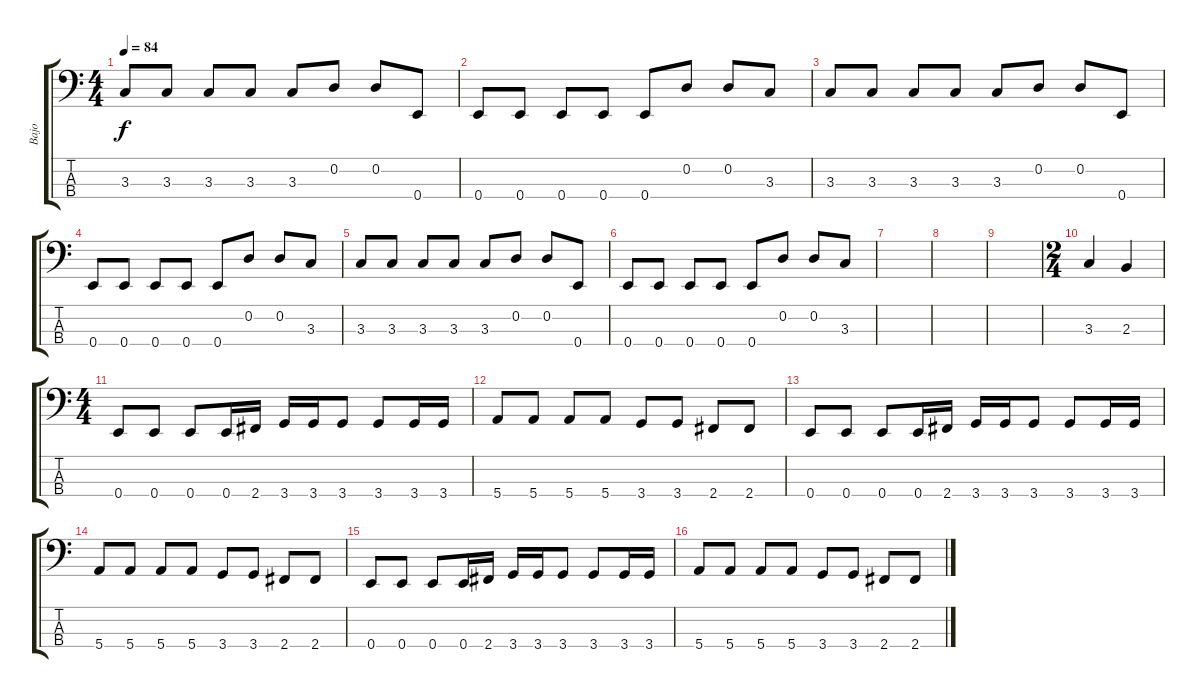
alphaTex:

\track ("Bajo" "Bajo") {instrument electricbassfinger}
\staff {score tabs}
\tuning (G2 D2 A1 E1) {hide}
\ts (4 4)
\tempo 84
\clef f4
\ks c
3.3.8{dy f} 3.3.8 3.3.8 3.3.8 3.3.8 0.2.8 0.2.8 0.4.8 |
0.4.8 0.4.8 0.4.8 0.4.8 0.4.8 0.2.8 0.2.8 3.3.8 |
3.3.8 3.3.8 3.3.8 3.3.8 3.3.8 0.2.8 0.2.8 0.4.8 |
0.4.8 0.4.8 0.4.8 0.4.8 0.4.8 0.2.8 0.2.8 3.3.8 |
3.3.8 3.3.8 3.3.8 3.3.8 3.3.8 0.2.8 0.2.8 0.4.8 |
0.4.8 0.4.8 0.4.8 0.4.8 0.4.8 0.2.8 0.2.8 3.3.8 |
|
|
|
\ts (2 4)
3.3.4 2.3.4 |
\ts (4 4)
0.4.8 0.4.8 0.4.8 0.4.16 2.4.16 3.4.16 3.4.16 3.4.8 3.4.8 3.4.16 3.4.16 |
5.4.8 5.4.8 5.4.8 5.4.8 3.4.8 3.4.8 2.4.8 2.4.8 |
0.4.8 0.4.8 0.4.8 0.4.16 2.4.16 3.4.16 3.4.16 3.4.8 3.4.8 3.4.16 3.4.16 |
5.4.8 5.4.8 5.4.8 5.4.8 3.4.8 3.4.8 2.4.8 2.4.8 |
0.4.8 0.4.8 0.4.8 0.4.16 2.4.16 3.4.16 3.4.16 3.4.8 3.4.8 3.4.16 3.4.16 |
5.4.8 5.4.8 5.4.8 5.4.8 3.4.8 3.4.8 2.4.8 2.4.8
